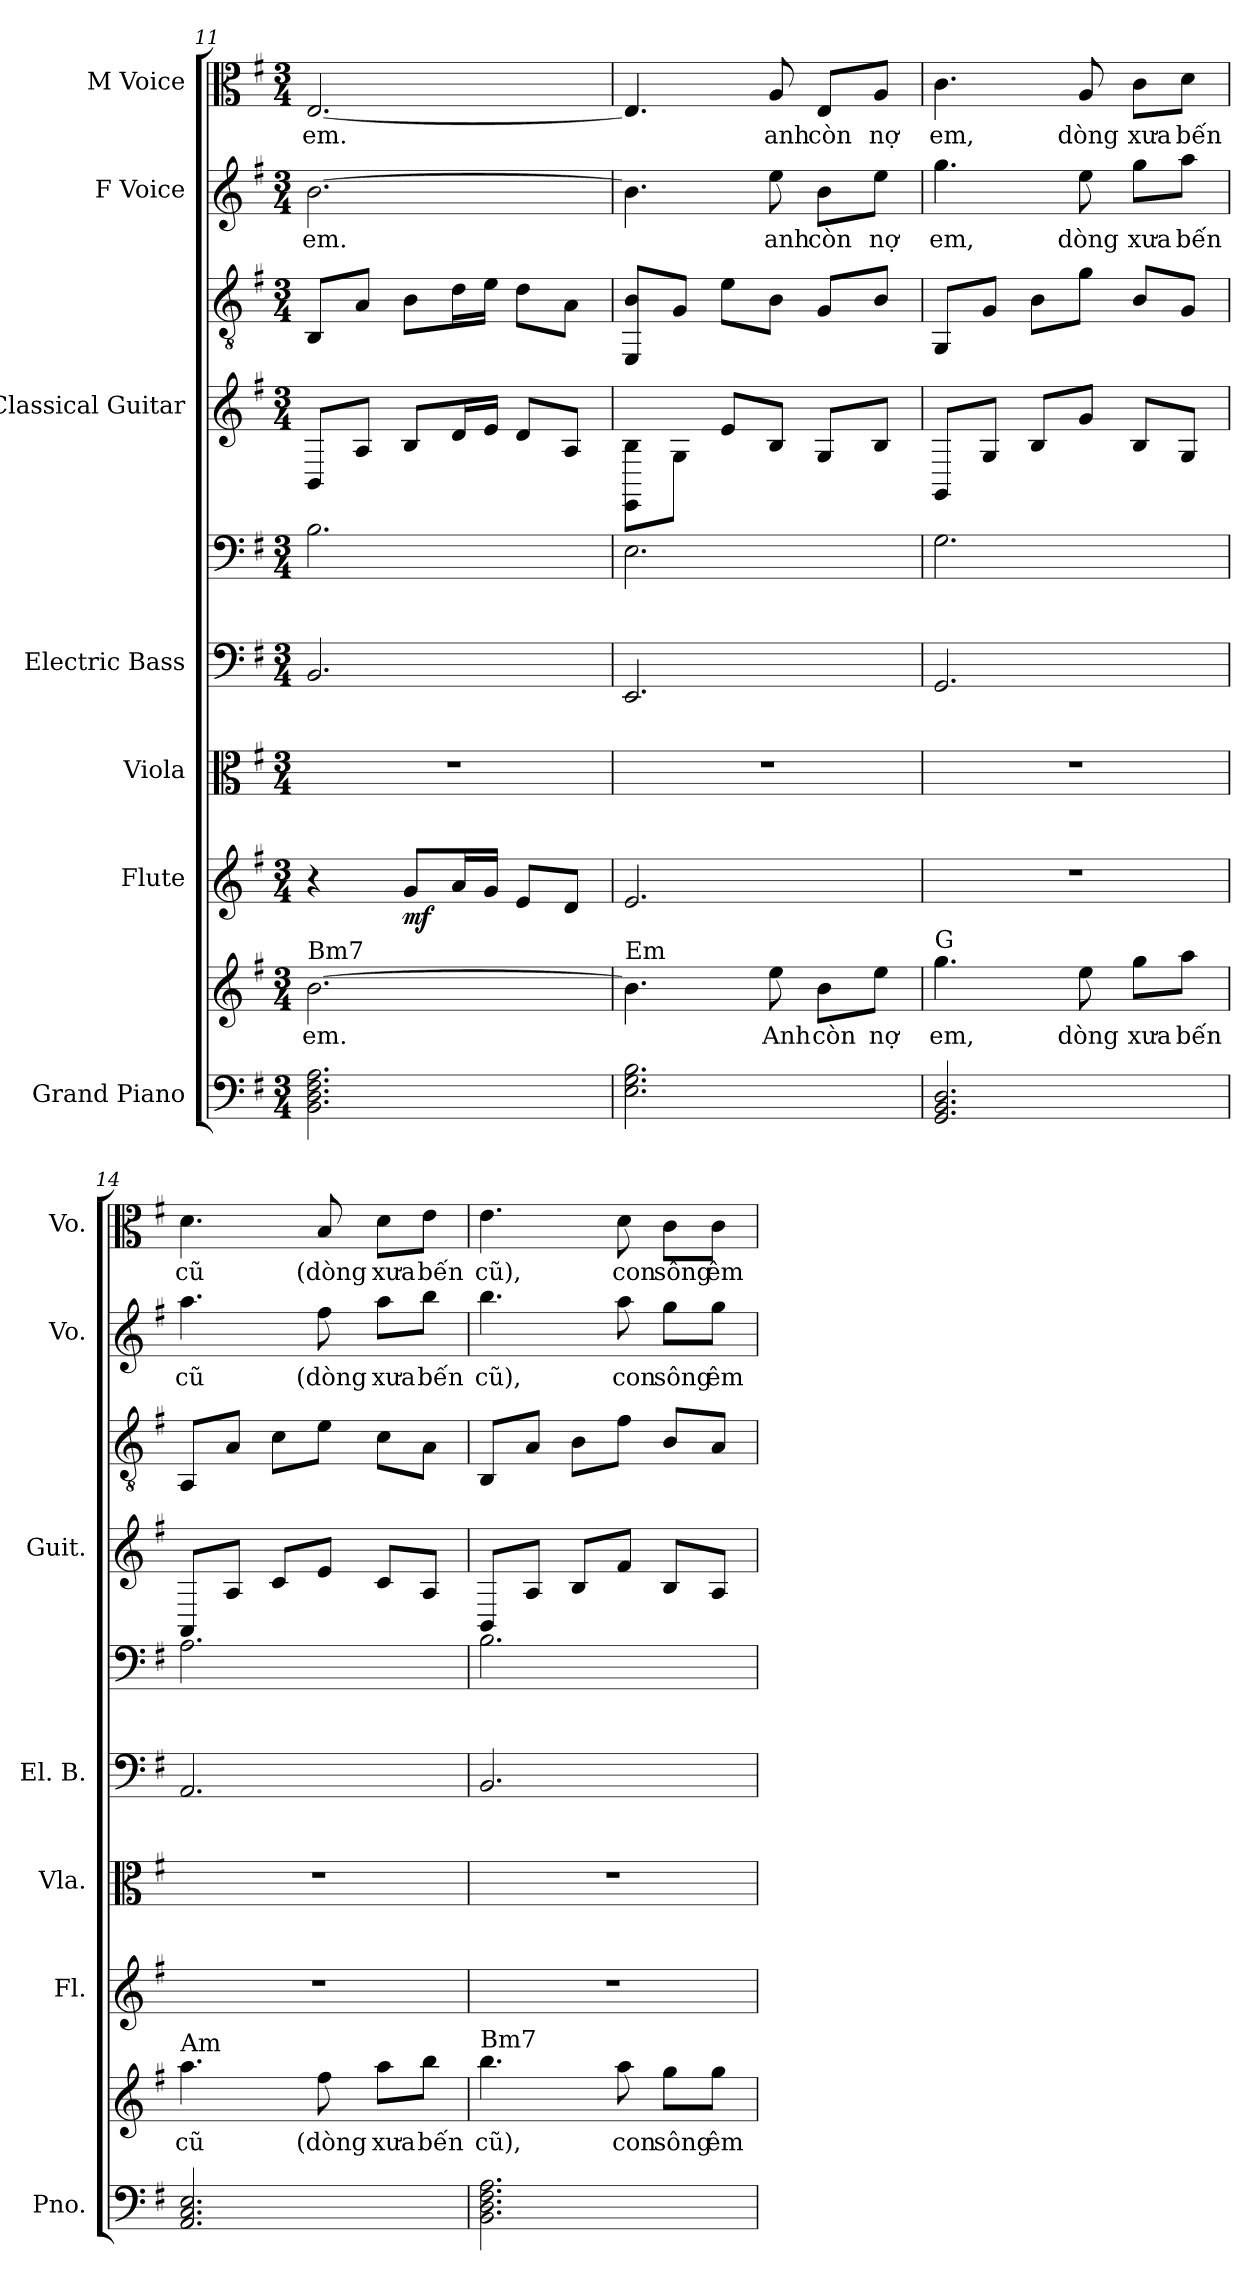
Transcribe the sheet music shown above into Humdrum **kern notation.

**kern	**kern	**text	**kern	**dynam	**kern	**kern	**kern	**kern	**kern	**kern	**text	**kern	**text
*part7	*part7	*part7	*part6	*part6	*part5	*part4	*part4	*part3	*part3	*part2	*part2	*part1	*part1
*staff10	*staff9	*staff9	*staff8	*staff8	*staff7	*staff6	*staff5	*staff4	*staff3	*staff2	*staff2	*staff1	*staff1
*I"Grand Piano	*	*	*I"Flute	*	*I"Viola	*I"Electric Bass	*	*I"Classical Guitar	*	*I"F Voice	*	*I"M Voice	*
*I'Pno.	*	*	*I'Fl.	*	*I'Vla.	*I'El. B.	*	*I'Guit.	*	*I'Vo.	*	*I'Vo.	*
*clefF4	*clefG2	*	*clefG2	*	*clefC3	*	*clefF4	*	*clefGv2	*clefG2	*	*clefC3	*
*	*	*	*	*	*	*ITrd7c12	*ITrd7c12	*	*	*	*	*	*
*k[f#]	*k[f#]	*	*k[f#]	*	*k[f#]	*k[f#]	*k[f#]	*k[f#]	*k[f#]	*k[f#]	*	*k[f#]	*
*M3/4	*M3/4	*	*M3/4	*	*M3/4	*M3/4	*M3/4	*M3/4	*M3/4	*M3/4	*	*M3/4	*
=11	=11	=11	=11	=11	=11	=11	=11	=11	=11	=11	=11	=11	=11
!	!LO:TX:a:t=Bm7	!	!	!	!	!	!	!	!	!	!	!	!
!	!	!LO:LY:b	!	!	!	!	!	!	!	!	!LO:LY:b	!	!LO:LY:b
2.BB\ 2.D\ 2.F#\ 2.A\	[2.b\	em.	4r	.	2.r	2.BBB	2.BB\	8BBL	8BB/L	[2.b\	em.	[2.E/	em.
.	.	.	.	.	.	.	.	8AJ	8A/J	.	.	.	.
!	!	!	!	!LO:DY:b	!	!	!	!	!	!	!	!	!
.	.	.	8g/L	mf	.	.	.	8BL	8B\L	.	.	.	.
.	.	.	16a/L	.	.	.	.	16dL	16d\L	.	.	.	.
.	.	.	16g/JJ	.	.	.	.	16eJJ	16e\JJ	.	.	.	.
.	.	.	8e/L	.	.	.	.	8dL	8d\L	.	.	.	.
.	.	.	8d/J	.	.	.	.	8AJ	8A\J	.	.	.	.
=12	=12	=12	=12	=12	=12	=12	=12	=12	=12	=12	=12	=12	=12
!	!LO:TX:a:t=Em	!	!	!	!	!	!	!	!	!	!	!	!
2.E\ 2.G\ 2.B\	4.b\]	.	2.e/	.	2.r	2.EEE	2.EE\	8EE\ 8B\L	8EE/ 8B/L	4.b\]	.	4.E/]	.
.	.	.	.	.	.	.	.	8GJ	8G/J	.	.	.	.
.	.	.	.	.	.	.	.	8eL	8e\L	.	.	.	.
!	!	!LO:LY:b	!	!	!	!	!	!	!	!	!LO:LY:b	!	!LO:LY:b
.	8ee\	Anh	.	.	.	.	.	8BJ	8B\J	8ee\	anh	8A/	anh
!	!	!LO:LY:b	!	!	!	!	!	!	!	!	!LO:LY:b	!	!LO:LY:b
.	8b\L	còn	.	.	.	.	.	8GL	8G/L	8b\L	còn	8E/L	còn
!	!	!LO:LY:b	!	!	!	!	!	!	!	!	!LO:LY:b	!	!LO:LY:b
.	8ee\J	nợ	.	.	.	.	.	8BJ	8B/J	8ee\J	nợ	8A/J	nợ
!!LO:PB:g=z
=13	=13	=13	=13	=13	=13	=13	=13	=13	=13	=13	=13	=13	=13
!	!LO:TX:a:t=G	!	!	!	!	!	!	!	!	!	!	!	!
!	!	!LO:LY:b	!	!	!	!	!	!	!	!	!LO:LY:b	!	!LO:LY:b
2.GG/ 2.BB/ 2.D/	4.gg\	em,	2.r	.	2.r	2.GGG	2.GG\	8GGL	8GG/L	4.gg\	em,	4.c\	em,
.	.	.	.	.	.	.	.	8GJ	8G/J	.	.	.	.
.	.	.	.	.	.	.	.	8BL	8B\L	.	.	.	.
!	!	!LO:LY:b	!	!	!	!	!	!	!	!	!LO:LY:b	!	!LO:LY:b
.	8ee\	dòng	.	.	.	.	.	8gJ	8g\J	8ee\	dòng	8A/	dòng
!	!	!LO:LY:b	!	!	!	!	!	!	!	!	!LO:LY:b	!	!LO:LY:b
.	8gg\L	xưa	.	.	.	.	.	8BL	8B/L	8gg\L	xưa	8c\L	xưa
!	!	!LO:LY:b	!	!	!	!	!	!	!	!	!LO:LY:b	!	!LO:LY:b
.	8aa\J	bến	.	.	.	.	.	8GJ	8G/J	8aa\J	bến	8d\J	bến
=14	=14	=14	=14	=14	=14	=14	=14	=14	=14	=14	=14	=14	=14
!	!LO:TX:a:t=Am	!	!	!	!	!	!	!	!	!	!	!	!
!	!	!LO:LY:b	!	!	!	!	!	!	!	!	!LO:LY:b	!	!LO:LY:b
2.AA/ 2.C/ 2.E/	4.aa\	cũ	2.r	.	2.r	2.AAA	2.AA\	8AAL	8AA/L	4.aa\	cũ	4.d\	cũ
.	.	.	.	.	.	.	.	8AJ	8A/J	.	.	.	.
.	.	.	.	.	.	.	.	8cL	8c\L	.	.	.	.
!	!	!LO:LY:b	!	!	!	!	!	!	!	!	!LO:LY:b	!	!LO:LY:b
.	8ff#\	(dòng	.	.	.	.	.	8eJ	8e\J	8ff#\	(dòng	8B/	(dòng
!	!	!LO:LY:b	!	!	!	!	!	!	!	!	!LO:LY:b	!	!LO:LY:b
.	8aa\L	xưa	.	.	.	.	.	8cL	8c\L	8aa\L	xưa	8d\L	xưa
!	!	!LO:LY:b	!	!	!	!	!	!	!	!	!LO:LY:b	!	!LO:LY:b
.	8bb\J	bến	.	.	.	.	.	8AJ	8A\J	8bb\J	bến	8e\J	bến
=15	=15	=15	=15	=15	=15	=15	=15	=15	=15	=15	=15	=15	=15
!	!LO:TX:a:t=Bm7	!	!	!	!	!	!	!	!	!	!	!	!
!	!	!LO:LY:b	!	!	!	!	!	!	!	!	!LO:LY:b	!	!LO:LY:b
2.BB\ 2.D\ 2.F#\ 2.A\	4.bb\	cũ),	2.r	.	2.r	2.BBB	2.BB\	8BBL	8BB/L	4.bb\	cũ),	4.e\	cũ),
.	.	.	.	.	.	.	.	8AJ	8A/J	.	.	.	.
.	.	.	.	.	.	.	.	8BL	8B\L	.	.	.	.
!	!	!LO:LY:b	!	!	!	!	!	!	!	!	!LO:LY:b	!	!LO:LY:b
.	8aa\	con	.	.	.	.	.	8f#J	8f#\J	8aa\	con	8d\	con
!	!	!LO:LY:b	!	!	!	!	!	!	!	!	!LO:LY:b	!	!LO:LY:b
.	8gg\L	sông	.	.	.	.	.	8BL	8B/L	8gg\L	sông	8c\L	sông
!	!	!LO:LY:b	!	!	!	!	!	!	!	!	!LO:LY:b	!	!LO:LY:b
.	8gg\J	êm	.	.	.	.	.	8AJ	8A/J	8gg\J	êm	8c\J	êm
=	=	=	=	=	=	=	=	=	=	=	=	=	=
*-	*-	*-	*-	*-	*-	*-	*-	*-	*-	*-	*-	*-	*-
